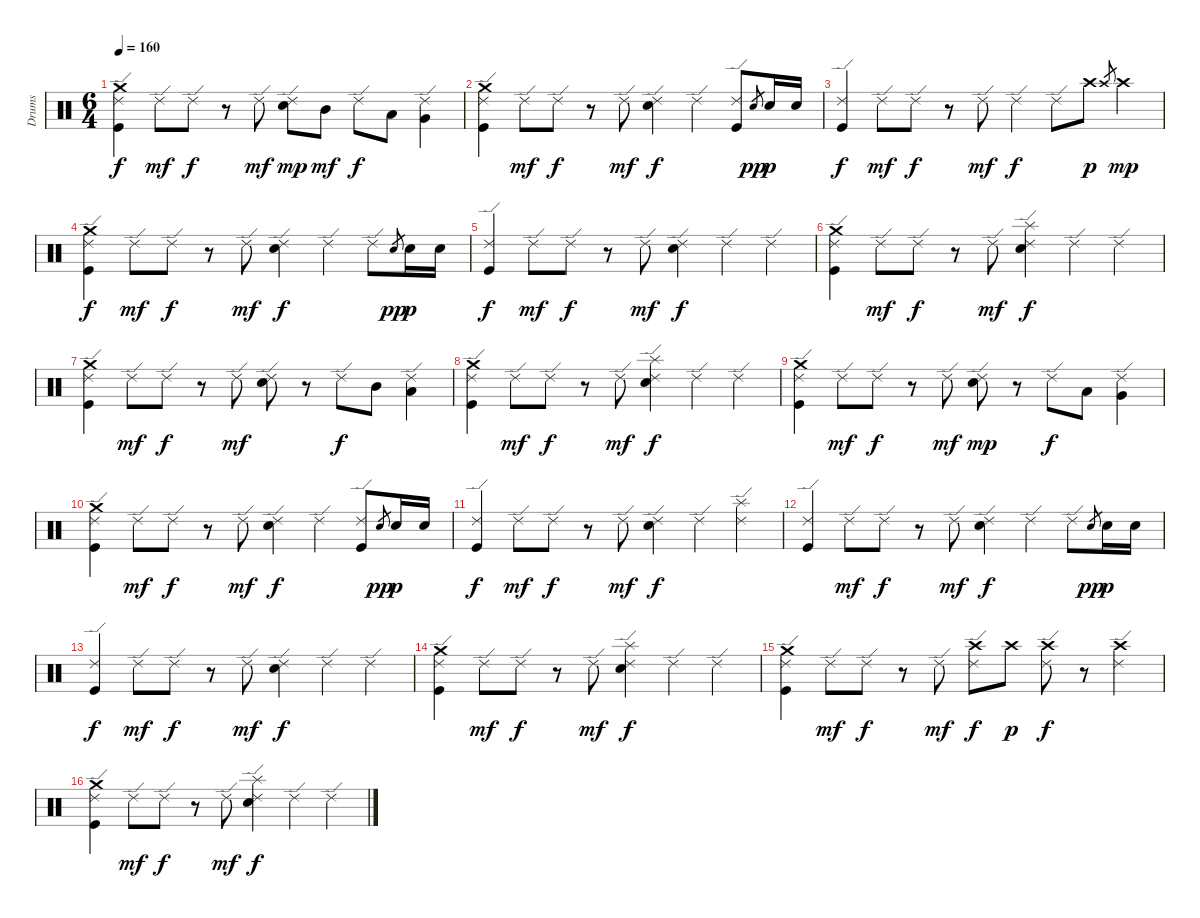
\track ("Drums" "Drums") {instrument percussion}
\staff {score}
\articulation defaults
\ts (6 4)
\tempo 160
\clef neutral
\ks c
("Crash medium (hit)" "Ride (edge) 2" "Kick (hit)").4{dy f} "Ride (edge) 2".8{dy mf} "Ride (edge) 2".8{dy f} r.8 "Ride (edge) 2".8{dy mf} ("Ride (edge) 2" "Electric Snare (hit)").8{dy mp} "Mid Tom (hit)".8{dy mf} "Ride (edge) 2".8{dy f} "Low Tom (hit)".8 ("Ride (edge) 2" "Very Low Tom (hit)").4 |
("Crash medium (hit)" "Ride (edge) 2" "Kick (hit)").4 "Ride (edge) 2".8{dy mf} "Ride (edge) 2".8{dy f} r.8 "Ride (edge) 2".8{dy mf} ("Ride (edge) 2" "Electric Snare (hit)").4{dy f} "Ride (edge) 2".4 ("Ride (edge) 2" "Kick (hit)").8 "Electric Snare (hit)".8{gr dy pp} "Electric Snare (hit)".16{dy p} "Electric Snare (hit)".16 |
("Ride (edge) 2" "Kick (hit)").4{dy f} "Ride (edge) 2".8{dy mf} "Ride (edge) 2".8{dy f} r.8 "Ride (edge) 2".8{dy mf} "Ride (edge) 2".4{dy f} "Ride (edge) 2".8 "Crash high (hit)".8{dy p} "Crash high (hit)".8{gr} "Crash high (hit)".4{dy mp} |
("Crash medium (hit)" "Ride (edge) 2" "Kick (hit)").4{dy f} "Ride (edge) 2".8{dy mf} "Ride (edge) 2".8{dy f} r.8 "Ride (edge) 2".8{dy mf} ("Ride (edge) 2" "Electric Snare (hit)").4{dy f} "Ride (edge) 2".4 "Ride (edge) 2".8 "Electric Snare (hit)".8{gr dy pp} "Electric Snare (hit)".16{dy p} "Electric Snare (hit)".16 |
("Ride (edge) 2" "Kick (hit)").4{dy f} "Ride (edge) 2".8{dy mf} "Ride (edge) 2".8{dy f} r.8 "Ride (edge) 2".8{dy mf} ("Ride (edge) 2" "Electric Snare (hit)").4{dy f} "Ride (edge) 2".4 "Ride (edge) 2".4 |
("Crash medium (hit)" "Ride (edge) 2" "Kick (hit)").4 "Ride (edge) 2".8{dy mf} "Ride (edge) 2".8{dy f} r.8 "Ride (edge) 2".8{dy mf} ("Splash (hit)" "Ride (edge) 2" "Electric Snare (hit)").4{dy f} "Ride (edge) 2".4 "Ride (edge) 2".4 |
("Crash medium (hit)" "Ride (edge) 2" "Kick (hit)").4 "Ride (edge) 2".8{dy mf} "Ride (edge) 2".8{dy f} r.8 "Ride (edge) 2".8{dy mf} ("Ride (edge) 2" "Electric Snare (hit)").8 r.8 "Ride (edge) 2".8{dy f} "Mid Tom (hit)".8 ("Ride (edge) 2" "Low Tom (hit)").4 |
("Crash medium (hit)" "Ride (edge) 2" "Kick (hit)").4 "Ride (edge) 2".8{dy mf} "Ride (edge) 2".8{dy f} r.8 "Ride (edge) 2".8{dy mf} ("Splash (hit)" "Ride (edge) 2" "Electric Snare (hit)").4{dy f} "Ride (edge) 2".4 "Ride (edge) 2".4 |
("Crash medium (hit)" "Ride (edge) 2" "Kick (hit)").4 "Ride (edge) 2".8{dy mf} "Ride (edge) 2".8{dy f} r.8 "Ride (edge) 2".8{dy mf} ("Ride (edge) 2" "Electric Snare (hit)").8{dy mp} r.8 "Ride (edge) 2".8{dy f} "Low Tom (hit)".8 ("Ride (edge) 2" "Very Low Tom (hit)").4 |
("Crash medium (hit)" "Ride (edge) 2" "Kick (hit)").4 "Ride (edge) 2".8{dy mf} "Ride (edge) 2".8{dy f} r.8 "Ride (edge) 2".8{dy mf} ("Ride (edge) 2" "Electric Snare (hit)").4{dy f} "Ride (edge) 2".4 ("Ride (edge) 2" "Kick (hit)").8 "Electric Snare (hit)".8{gr dy pp} "Electric Snare (hit)".16{dy p} "Electric Snare (hit)".16 |
("Ride (edge) 2" "Kick (hit)").4{dy f} "Ride (edge) 2".8{dy mf} "Ride (edge) 2".8{dy f} r.8 "Ride (edge) 2".8{dy mf} ("Ride (edge) 2" "Electric Snare (hit)").4{dy f} "Ride (edge) 2".4 ("Splash (hit)" "Ride (edge) 2").4 |
("Ride (edge) 2" "Kick (hit)").4 "Ride (edge) 2".8{dy mf} "Ride (edge) 2".8{dy f} r.8 "Ride (edge) 2".8{dy mf} ("Ride (edge) 2" "Electric Snare (hit)").4{dy f} "Ride (edge) 2".4 "Ride (edge) 2".8 "Electric Snare (hit)".8{gr dy pp} "Electric Snare (hit)".16{dy p} "Electric Snare (hit)".16 |
("Ride (edge) 2" "Kick (hit)").4{dy f} "Ride (edge) 2".8{dy mf} "Ride (edge) 2".8{dy f} r.8 "Ride (edge) 2".8{dy mf} ("Ride (edge) 2" "Electric Snare (hit)").4{dy f} "Ride (edge) 2".4 "Ride (edge) 2".4 |
("Crash medium (hit)" "Ride (edge) 2" "Kick (hit)").4 "Ride (edge) 2".8{dy mf} "Ride (edge) 2".8{dy f} r.8 "Ride (edge) 2".8{dy mf} ("Splash (hit)" "Ride (edge) 2" "Electric Snare (hit)").4{dy f} "Ride (edge) 2".4 "Ride (edge) 2".4 |
("Crash medium (hit)" "Ride (edge) 2" "Kick (hit)").4 "Ride (edge) 2".8{dy mf} "Ride (edge) 2".8{dy f} r.8 "Ride (edge) 2".8{dy mf} ("Crash high (hit)" "Ride (edge) 2").8{dy f} "Crash high (hit)".8{dy p} ("Crash high (hit)" "Ride (edge) 2").8{dy f} r.8 ("Crash high (hit)" "Ride (edge) 2").4 |
("Crash medium (hit)" "Ride (edge) 2" "Kick (hit)").4 "Ride (edge) 2".8{dy mf} "Ride (edge) 2".8{dy f} r.8 "Ride (edge) 2".8{dy mf} ("Splash (hit)" "Ride (edge) 2" "Electric Snare (hit)").4{dy f} "Ride (edge) 2".4 "Ride (edge) 2".4
